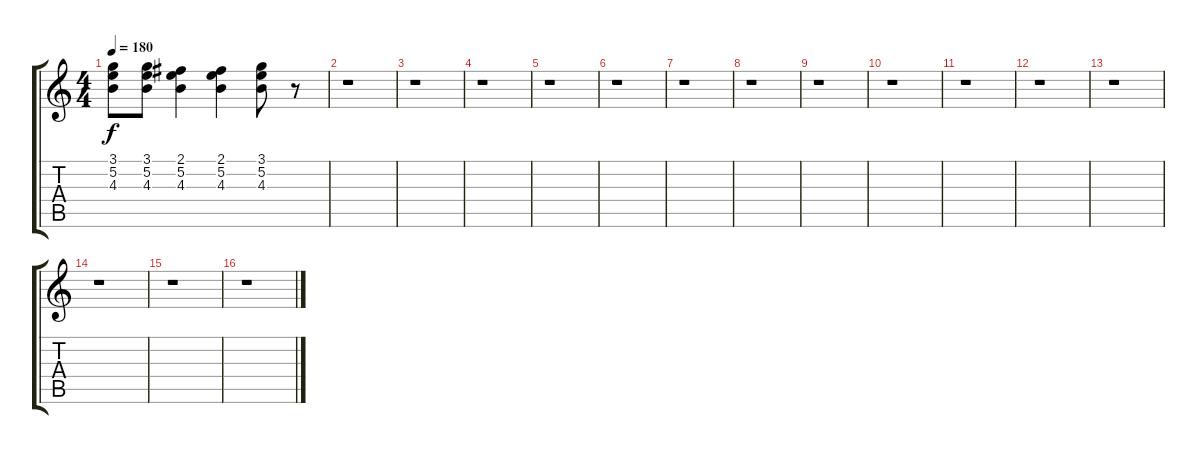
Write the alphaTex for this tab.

\track "" {instrument electricguitarmuted}
\staff {score tabs}
\tuning (E4 B3 G3 D3 A2 E2) {hide}
\ts (4 4)
\tempo 180
\clef g2
\ks c
(3.1{t} 5.2{t} 4.3{t}).8{dy f} (3.1 5.2 4.3).8 (2.1 5.2 4.3).4 (2.1 5.2 4.3).4 (3.1 5.2 4.3).8 r.8 |
r.1 |
r.1 |
r.1 |
r.1 |
r.1 |
r.1 |
r.1 |
r.1 |
r.1 |
r.1 |
r.1 |
r.1 |
r.1 |
r.1 |
r.1
